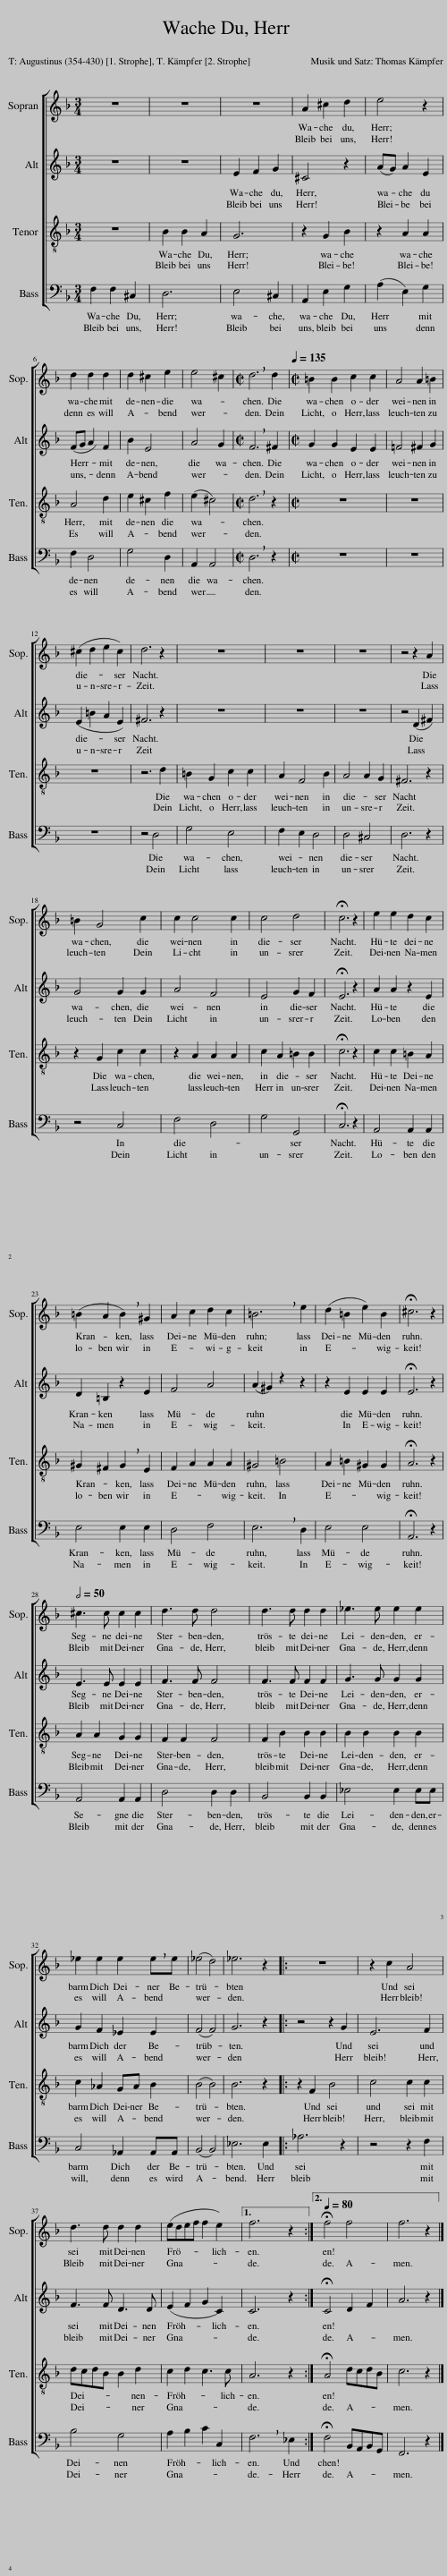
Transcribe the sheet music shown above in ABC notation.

X:1
%%score [ 1 2 3 4 ]
L:1/8
M:3/4
I:linebreak $
K:F
V:1 treble
V:2 treble
V:3 treble-8 transpose=-7
V:4 bass
V:1
 z6 | z6 | z6 | A2 ^c2 d2 | e4 z2 |$ %5
 d2 d2 d2 | d2 ^c2 e2 | e4 ^c2 |[M:2/2] d6 d2 |[M:2/2][Q:1/4=135] =B2 B2 c2 c2 | %10
 A4 A2 =B2 |$ (^c2 d2 e2 c2) | d6 z2 | z8 | z8 | %15
 z8 | z4 z2 A2 |$ =B2 G4 c2 | c2 c4 c2 | c4 d4 | %20
 !fermata!c6 z2 | e2 e2 d2 c2 |$ (=B2 A2) !breath!B2 ^G2 | A2 c2 d2 c2 | !breath!=B6 e2 | %25
 (d2 =B2 e2) B2 | !fermata!^c6 z2 |$[Q:1/2=50] ^c3 c c2 c2 | d3 d d4 | d3 d d2 d2 | %30
 _e3 e e2 e2 |$ _e2 e2 e2 !breath!ee | (_e4 d4) | _e6 z2 |: z8 | %35
 z2 c2 A4 |$ d3 d d2 d2 | (ede)f f2 e2 |1 f6 z2 :|2[Q:1/4=80] !fermata!f4 f4 || %40
 f6 z2 |] %41
V:2
 z6 | z6 | E2 F2 G2 | ^C4 z2 | (AG) A2 E2 |$ %5
 (FG A2) F2 | B2 E4 | A4 G2 |[M:2/2] F6 ^F2 |[M:2/2] G2 G2 E2 E2 | %10
 =F4 ^F2 G2 |$ (E2 =B2 A2 E2) | ^F6 z2 | z8 | z8 | %15
 z8 | z4 (D2 ^F2) |$ G4 G2 G2 | A4 F4 | E4 G2 F2 | %20
 !fermata!E6 z2 | A2 A2 z2 E2 |$ D2 =B,2 z2 E2 | F4 A4 | (A2 ^G2) z2 z2 | %25
 z2 E2 E2 E2 | !fermata!E6 z2 |$ E3 E E2 E2 | F3 F F4 | F3 F F2 F2 | %30
 G3 G G2 G2 |$ G2 F2 _E2 E2 | (F4 F4) | G6 z2 |: z4 z2 G2 | %35
 E6 F2 |$ F3 F D3 D | (E2 F2 G2 C2) |1 C6 z2 :|2 !fermata!C4 D2 F2 || %40
 A6 z2 |] %41
V:3
 z6 | f2 f2 e2 | d6 | z2 d2 f2 | z2 e2 e2 |$ %5
 e4 a2 | =b2 ^g2 c'2 | (=b2 ^g4) |[M:2/2] a6 z2 |[M:2/2] z8 | %10
 z8 |$ z8 | z6 a2 | ^f2 d2 g2 g2 | e2 c4 f2 | %15
 e4 e2 d2 | ^c6 z2 |$ z2 d2 g2 g2 | z2 e2 e2 e2 | g2 e2 ^f2 f2 | %20
 !fermata!g6 z2 | g2 g2 ^f2 e2 |$ ^d2 ^c2 !breath!d2 =B2 | c2 e2 e2 e2 | ^d4 ^f4 | %25
 e2 ^f2 ^d2 d2 | !fermata!e6 z2 |$ e2 e2 d2 d2 | c2 c2 c4 | c2 f2 f2 f2 | %30
 f2 f2 f2 f2 |$ g2 _e2 de f2 | (f4 f4) | f6 z2 |: z2 c2 f4 | %35
 g4 g2 g2 |$ agaf f2 a2 | g2 a2 g3 g |1 e6 z2 :|2 !fermata!e4 agaf || %40
 g6 z2 |] %41
V:4
 F,2 F,2 ^C,2 | D,6 | E,4 ^C,2 | A,,2 E,2 G,2 | (A,2 E,2) G,2 |$ %5
 F,2 D,4 | G,4 D,2 | A,,2 A,,4 |[M:2/2] D,6 z2 |[M:2/2] z8 | %10
 z8 |$ z8 | z4 D,4 | G,4 E,4 | F,2 E,2 D,4 | %15
 D,4 ^C,4 | D,6 z2 |$ z4 C,4 | F,4 D,4 | G,4 G,,4 | %20
 !fermata!C,6 z2 | A,,4 A,,2 A,,2 |$ E,4 E,2 E,2 | D,4 F,4 | !breath!E,6 D,2 | %25
 E,4 E,4 | !fermata!A,,6 z2 |$ A,,4 A,,2 A,,2 | D,4 D,2 D,2 | B,,4 B,,2 B,,2 | %30
 _E,4 E,2 E,E, |$ C,4 _A,,2 A,,A,, | (B,,4 B,,4) | _E,6 E,2 |: _A,6 z2 | %35
 z4 z2 F,2 |$ B,4 G,4 | A,2 B,2 C2 C,2 |1 !breath!F,6 _E,2 :|2 !fermata!F,4 B,,A,,B,,G,, || %40
 F,,6 z2 |] %41
